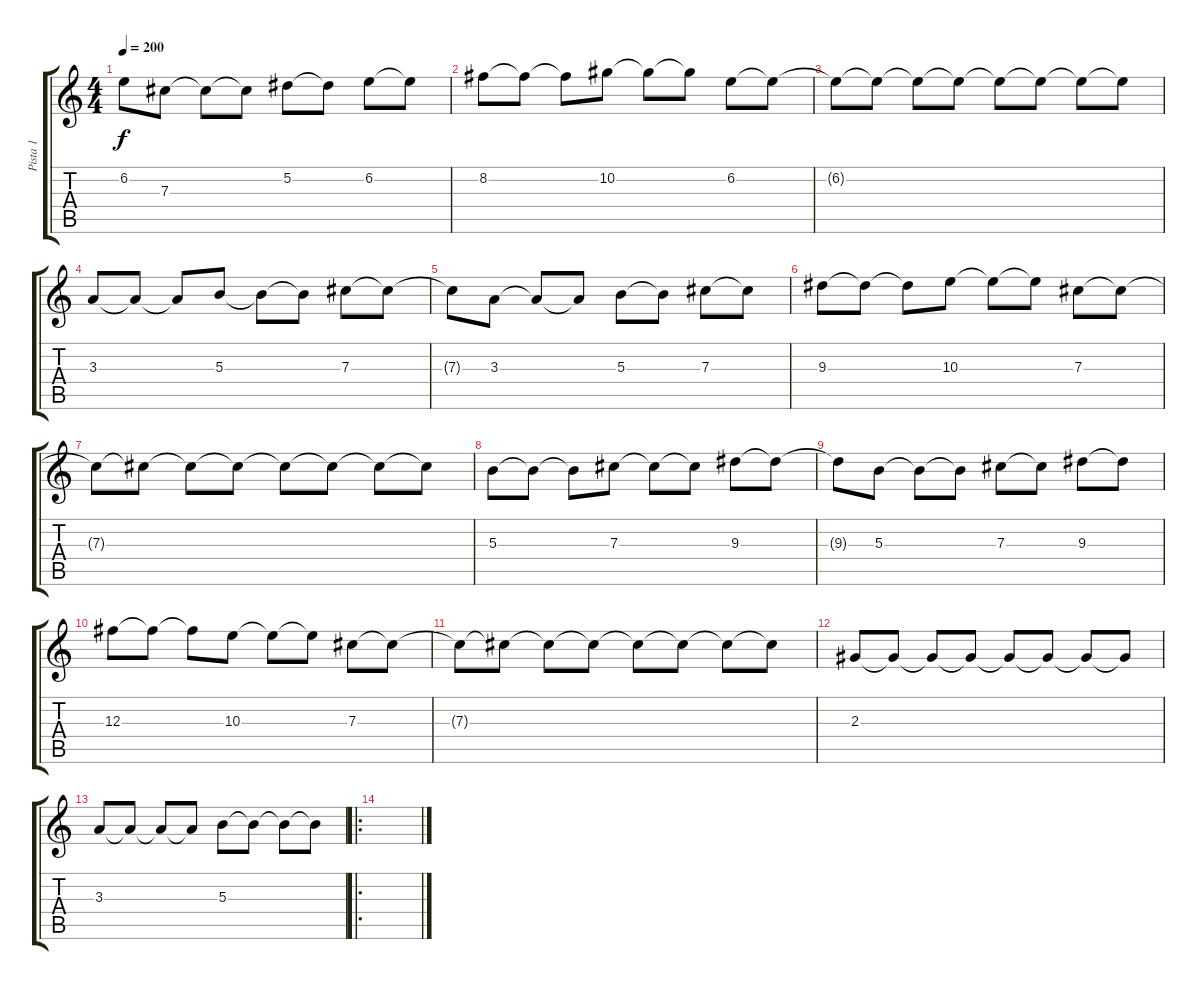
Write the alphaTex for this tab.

\track ("Pista 1" "Pista 1") {instrument distortionguitar}
\staff {score tabs}
\tuning (Eb4 Bb3 Gb3 Db3 Ab2 Eb2) {hide}
\ts (4 4)
\tempo 200
\clef g2
\ks c
6.2{t}.8{dy f} 7.3.8 7.3{t}.8 7.3{t}.8 5.2.8 5.2{t}.8 6.2.8 6.2{t}.8 |
8.2.8 8.2{t}.8 8.2{t}.8 10.2.8 10.2{t}.8 10.2{t}.8 6.2.8 6.2{t}.8 |
6.2{t}.8 6.2{t}.8 6.2{t}.8 6.2{t}.8 6.2{t}.8 6.2{t}.8 6.2{t}.8 6.2{t}.8 |
3.3.8 3.3{t}.8 3.3{t}.8 5.3.8 5.3{t}.8 5.3{t}.8 7.3.8 7.3{t}.8 |
7.3{t}.8 3.3.8 3.3{t}.8 3.3{t}.8 5.3.8 5.3{t}.8 7.3.8 7.3{t}.8 |
9.3.8 9.3{t}.8 9.3{t}.8 10.3.8 10.3{t}.8 10.3{t}.8 7.3.8 7.3{t}.8 |
7.3{t}.8 7.3{t}.8 7.3{t}.8 7.3{t}.8 7.3{t}.8 7.3{t}.8 7.3{t}.8 7.3{t}.8 |
5.3.8 5.3{t}.8 5.3{t}.8 7.3.8 7.3{t}.8 7.3{t}.8 9.3.8 9.3{t}.8 |
9.3{t}.8 5.3.8 5.3{t}.8 5.3{t}.8 7.3.8 7.3{t}.8 9.3.8 9.3{t}.8 |
12.3.8 12.3{t}.8 12.3{t}.8 10.3.8 10.3{t}.8 10.3{t}.8 7.3.8 7.3{t}.8 |
7.3{t}.8 7.3{t}.8 7.3{t}.8 7.3{t}.8 7.3{t}.8 7.3{t}.8 7.3{t}.8 7.3{t}.8 |
2.3.8 2.3{t}.8 2.3{t}.8 2.3{t}.8 2.3{t}.8 2.3{t}.8 2.3{t}.8 2.3{t}.8 |
3.3.8 3.3{t}.8 3.3{t}.8 3.3{t}.8 5.3.8 5.3{t}.8 5.3{t}.8 5.3{t}.8 |
\ro
